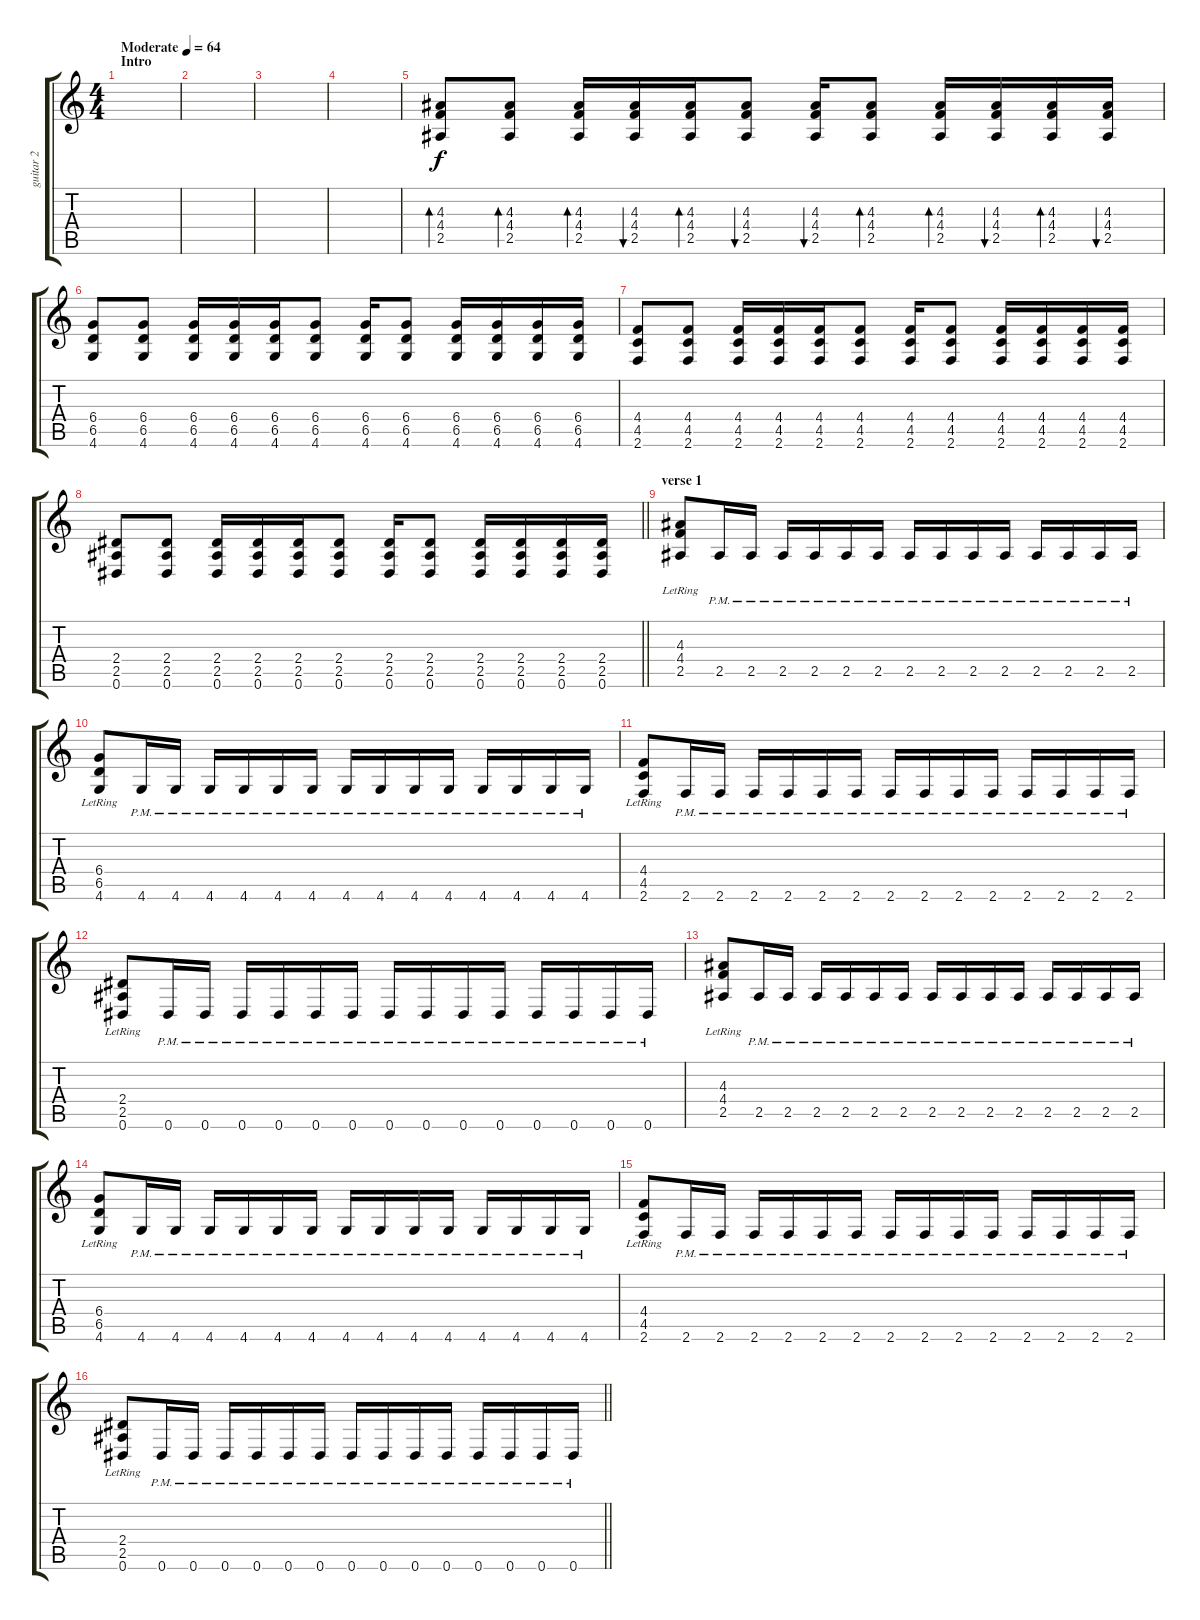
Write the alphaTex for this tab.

\track ("guitar 2" "guitar 2") {instrument distortionguitar}
\staff {score tabs}
\tuning (Eb4 Bb3 Gb3 Db3 Ab2 Eb2) {hide}
\ts (4 4)
\section ("" "Intro")
\tempo (64 "Moderate")
\clef g2
\ks c
|
|
|
|
(4.3 4.4 2.5).8{bd 60} (4.3 4.4 2.5).8{bd 60} (4.3 4.4 2.5).16{bd 60} (4.3 4.4 2.5).16{bu 60} (4.3 4.4 2.5).16{bd 60} (4.3 4.4 2.5).8{bu 60} (4.3 4.4 2.5).16{bu 60} (4.3 4.4 2.5).8{bd 60} (4.3 4.4 2.5).16{bd 60} (4.3 4.4 2.5).16{bu 60} (4.3 4.4 2.5).16{bd 60} (4.3 4.4 2.5).16{bu 60} |
(6.4 6.5 4.6).8 (6.4 6.5 4.6).8 (6.4 6.5 4.6).16 (6.4 6.5 4.6).16 (6.4 6.5 4.6).16 (6.4 6.5 4.6).8 (6.4 6.5 4.6).16 (6.4 6.5 4.6).8 (6.4 6.5 4.6).16 (6.4 6.5 4.6).16 (6.4 6.5 4.6).16 (6.4 6.5 4.6).16 |
(4.4 4.5 2.6).8 (4.4 4.5 2.6).8 (4.4 4.5 2.6).16 (4.4 4.5 2.6).16 (4.4 4.5 2.6).16 (4.4 4.5 2.6).8 (4.4 4.5 2.6).16 (4.4 4.5 2.6).8 (4.4 4.5 2.6).16 (4.4 4.5 2.6).16 (4.4 4.5 2.6).16 (4.4 4.5 2.6).16 |
\barLineRight lightlight
(2.4 2.5 0.6).8 (2.4 2.5 0.6).8 (2.4 2.5 0.6).16 (2.4 2.5 0.6).16 (2.4 2.5 0.6).16 (2.4 2.5 0.6).8 (2.4 2.5 0.6).16 (2.4 2.5 0.6).8 (2.4 2.5 0.6).16 (2.4 2.5 0.6).16 (2.4 2.5 0.6).16 (2.4 2.5 0.6).16 |
\section ("" "verse 1")
(4.3{lr} 4.4{lr} 2.5{lr}).8{volume 11} 2.5{pm}.16 2.5{pm}.16 2.5{pm}.16 2.5{pm}.16 2.5{pm}.16 2.5{pm}.16 2.5{pm}.16 2.5{pm}.16 2.5{pm}.16 2.5{pm}.16 2.5{pm}.16 2.5{pm}.16 2.5{pm}.16 2.5{pm}.16 |
(6.4{lr} 6.5{lr} 4.6{lr}).8 4.6{pm}.16 4.6{pm}.16 4.6{pm}.16 4.6{pm}.16 4.6{pm}.16 4.6{pm}.16 4.6{pm}.16 4.6{pm}.16 4.6{pm}.16 4.6{pm}.16 4.6{pm}.16 4.6{pm}.16 4.6{pm}.16 4.6{pm}.16 |
(4.4{lr} 4.5{lr} 2.6{lr}).8 2.6{pm}.16 2.6{pm}.16 2.6{pm}.16 2.6{pm}.16 2.6{pm}.16 2.6{pm}.16 2.6{pm}.16 2.6{pm}.16 2.6{pm}.16 2.6{pm}.16 2.6{pm}.16 2.6{pm}.16 2.6{pm}.16 2.6{pm}.16 |
(2.4{lr} 2.5{lr} 0.6{lr}).8 0.6{pm}.16 0.6{pm}.16 0.6{pm}.16 0.6{pm}.16 0.6{pm}.16 0.6{pm}.16 0.6{pm}.16 0.6{pm}.16 0.6{pm}.16 0.6{pm}.16 0.6{pm}.16 0.6{pm}.16 0.6{pm}.16 0.6{pm}.16 |
(4.3{lr} 4.4{lr} 2.5{lr}).8{volume 11} 2.5{pm}.16 2.5{pm}.16 2.5{pm}.16 2.5{pm}.16 2.5{pm}.16 2.5{pm}.16 2.5{pm}.16 2.5{pm}.16 2.5{pm}.16 2.5{pm}.16 2.5{pm}.16 2.5{pm}.16 2.5{pm}.16 2.5{pm}.16 |
(6.4{lr} 6.5{lr} 4.6{lr}).8 4.6{pm}.16 4.6{pm}.16 4.6{pm}.16 4.6{pm}.16 4.6{pm}.16 4.6{pm}.16 4.6{pm}.16 4.6{pm}.16 4.6{pm}.16 4.6{pm}.16 4.6{pm}.16 4.6{pm}.16 4.6{pm}.16 4.6{pm}.16 |
(4.4{lr} 4.5{lr} 2.6{lr}).8 2.6{pm}.16 2.6{pm}.16 2.6{pm}.16 2.6{pm}.16 2.6{pm}.16 2.6{pm}.16 2.6{pm}.16 2.6{pm}.16 2.6{pm}.16 2.6{pm}.16 2.6{pm}.16 2.6{pm}.16 2.6{pm}.16 2.6{pm}.16 |
\barLineRight lightlight
(2.4{lr} 2.5{lr} 0.6{lr}).8 0.6{pm}.16 0.6{pm}.16 0.6{pm}.16 0.6{pm}.16 0.6{pm}.16 0.6{pm}.16 0.6{pm}.16 0.6{pm}.16 0.6{pm}.16 0.6{pm}.16 0.6{pm}.16 0.6{pm}.16 0.6{pm}.16 0.6{pm}.16
